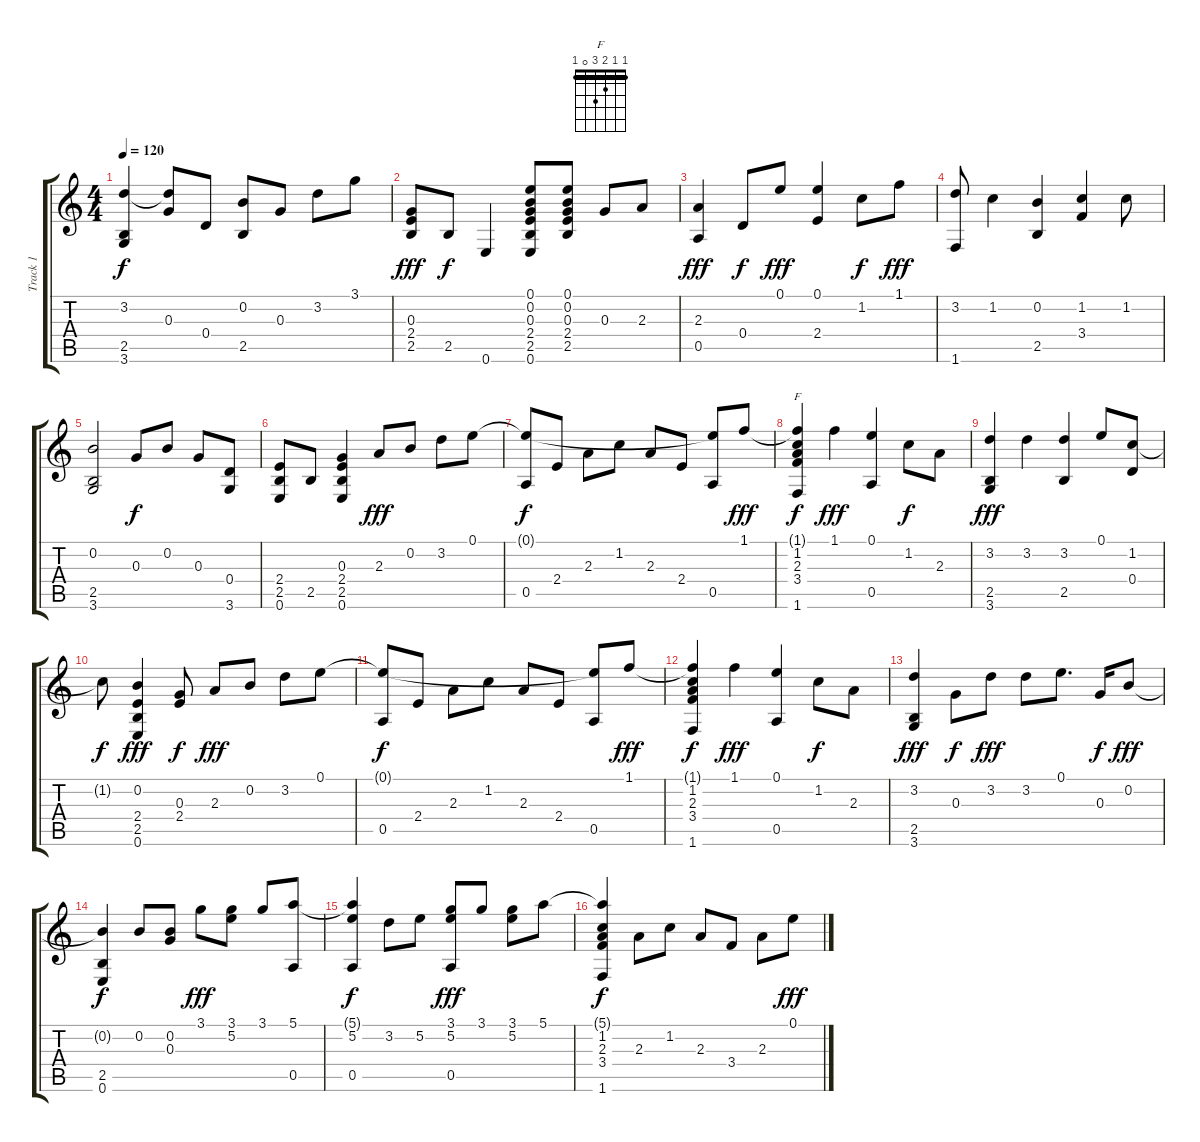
\track ("Track 1" "Track 1") {instrument acousticguitarsteel}
\staff {score tabs}
\tuning (E4 B3 G3 D3 A2 E2) {hide}
\chord ("F" 1 1 2 3 0 1) {barre 1}
\ts (4 4)
\tempo 120
\clef g2
\ks c
(3.2{t} 2.5 3.6).4{dy f} (3.2{t} 0.3).8 0.4.8 (0.2 2.5).8 0.3.8 3.2.8 3.1.8 |
(0.3 2.4 2.5).8{dy fff} 2.5.8{dy f} 0.6.4 (0.1 0.2 0.3 2.4 2.5 0.6).8 (0.1 0.2 0.3 2.4 2.5).8 0.3.8 2.3.8 |
(2.3 0.5).4{dy fff} 0.4.8{dy f} 0.1.8{dy fff} (0.1 2.4).4 1.2.8{dy f} 1.1.8{dy fff} |
(3.2 1.6).8 1.2.4 (0.2 2.5).4 (1.2 3.4).4 1.2.8 |
(0.2 2.5 3.6).2 0.3.8{dy f} 0.2.8 0.3.8 (0.4 3.6).8 |
(2.4 2.5 0.6).8 2.5.8 (0.3 2.4 2.5 0.6).4 2.3.8{dy fff} 0.2.8 3.2.8 0.1.8 |
(0.1{t} 0.5).8{dy f} 2.4.8 2.3.8 1.2.8 2.3.8 2.4.8 (0.1{t} 0.5).8 1.1.8{dy fff} |
(1.1{t} 1.2 2.3 3.4 1.6).4{ch "F" dy f} 1.1.4{dy fff} (0.1 0.5).4 1.2.8{dy f} 2.3.8 |
(3.2 2.5 3.6).4{dy fff} 3.2.4 (3.2 2.5).4 0.1.8 (1.2 0.4).8 |
1.2{t}.8{dy f} (0.2 2.4 2.5 0.6).4{dy fff} (0.3 2.4).8{dy f} 2.3.8{dy fff} 0.2.8 3.2.8 0.1.8 |
(0.1{t} 0.5).8{dy f} 2.4.8 2.3.8 1.2.8 2.3.8 2.4.8 (0.1{t} 0.5).8 1.1.8{dy fff} |
(1.1{t} 1.2 2.3 3.4 1.6).4{dy f} 1.1.4{dy fff} (0.1 0.5).4 1.2.8{dy f} 2.3.8 |
(3.2 2.5 3.6).4{dy fff} 0.3.8{dy f} 3.2.8{dy fff} 3.2.8 0.1.8{d} 0.3.16{dy f} 0.2.8{dy fff} |
(0.2{t} 2.5 0.6).4{dy f} 0.2.8 (0.2 0.3).8 3.1.8{dy fff} (3.1 5.2).8 3.1.8 (5.1 0.5).8 |
(5.1{t} 5.2 0.5).4{dy f} 3.2.8 5.2.8 (3.1 5.2 0.5).8{dy fff} 3.1.8 (3.1 5.2).8 5.1.8 |
(5.1{t} 1.2 2.3 3.4 1.6).4{dy f} 2.3.8 1.2.8 2.3.8 3.4.8 2.3.8 0.1.8{dy fff}
